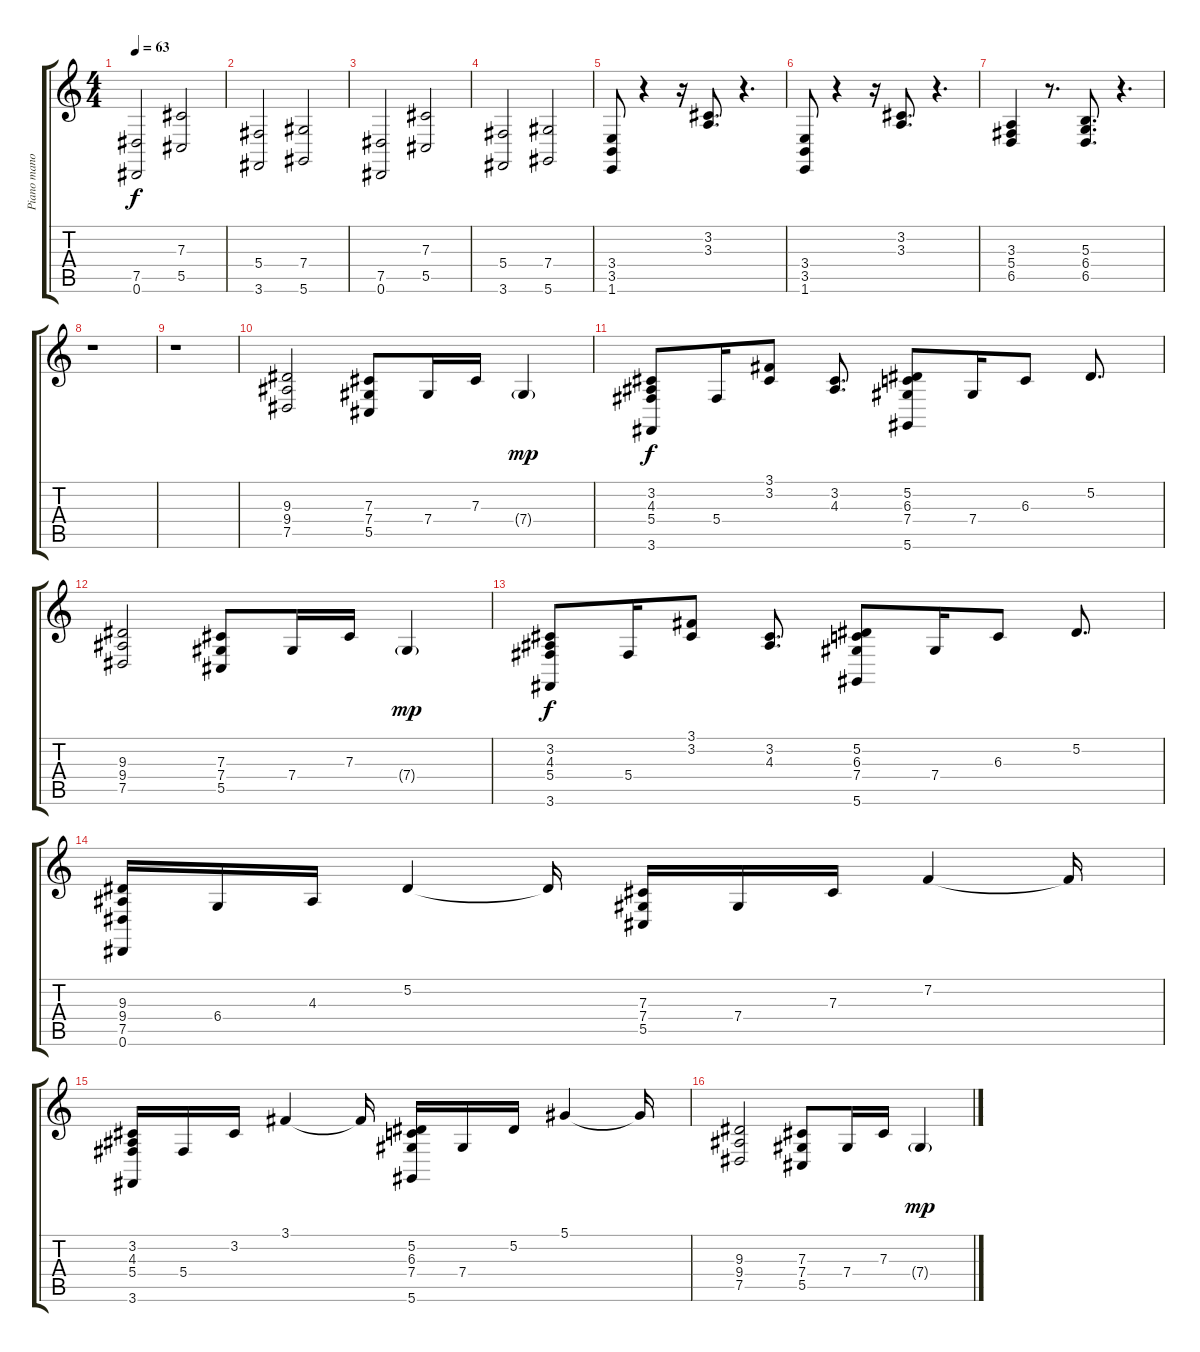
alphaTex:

\track ("Piano mano izq." "Piano mano") {instrument brightacousticpiano}
\staff {score tabs}
\tuning (Eb4 Bb3 Gb3 Db3 Ab2 Eb2) {hide}
\ts (4 4)
\tempo 63
\clef g2
\ks c
(7.5 0.6).2{dy f} (7.3 5.5).2 |
(5.4 3.6).2 (7.4 5.6).2 |
(7.5 0.6).2 (7.3 5.5).2 |
(5.4 3.6).2 (7.4 5.6).2 |
(3.4 3.5 1.6).8 r.4 r.16 (3.2 3.3).8{d} r.4{d} |
(3.4 3.5 1.6).8 r.4 r.16 (3.2 3.3).8{d} r.4{d} |
(3.3 5.4 6.5).4 r.8{d} (5.3 6.4 6.5).8{d} r.4{d} |
r.1 |
r.1 |
(9.3 9.4 7.5).2 (7.3 7.4 5.5).8 7.4.16 7.3.16 7.4{g}.4{dy mp} |
(3.2 4.3 5.4 3.6).8{dy f} 5.4.16 (3.1 3.2).8 (3.2 4.3).8{d} (5.2 6.3 7.4 5.6).8 7.4.16 6.3.8 5.2.8{d} |
(9.3 9.4 7.5).2 (7.3 7.4 5.5).8 7.4.16 7.3.16 7.4{g}.4{dy mp} |
(3.2 4.3 5.4 3.6).8{dy f} 5.4.16 (3.1 3.2).8 (3.2 4.3).8{d} (5.2 6.3 7.4 5.6).8 7.4.16 6.3.8 5.2.8{d} |
(9.3 9.4 7.5 0.6).16 6.4.16 4.3.16 5.2.4 5.2{t}.16 (7.3 7.4 5.5).16 7.4.16 7.3.16 7.2.4 7.2{t}.16 |
(3.2 4.3 5.4 3.6).16 5.4.16 3.2.16 3.1.4 3.1{t}.16 (5.2 6.3 7.4 5.6).16 7.4.16 5.2.16 5.1.4 5.1{t}.16 |
(9.3 9.4 7.5).2 (7.3 7.4 5.5).8 7.4.16 7.3.16 7.4{g}.4{dy mp}
